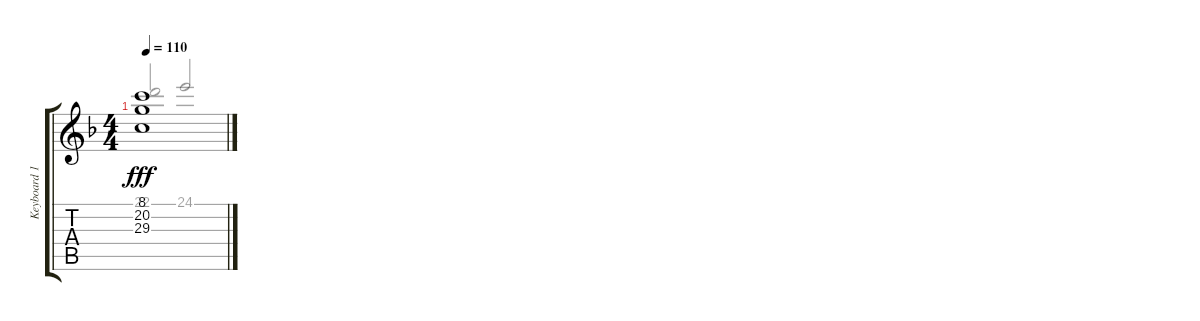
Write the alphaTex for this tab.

\track ("Keyboard 1" "Keyboard 1") {instrument pad4choir}
\staff {score tabs}
\tuning (E4 B3 G3 D3 A2 E2) {hide}
\voice
\ts (4 4)
\tempo 110
\clef g2
\ks f
(8.1{t} 20.2{t} 29.3{t}).1{dy fff} |
|
|
|
|
|
|
|
|
|
|
|
|
|
|
\voice
\clef g2
\ottava regular
\simile none
\ks f
22.1.2{dy fff beam Up} 24.1.2{beam Up} |
|
|
|
|
|
|
|
|
|
|
|
|
|
|
